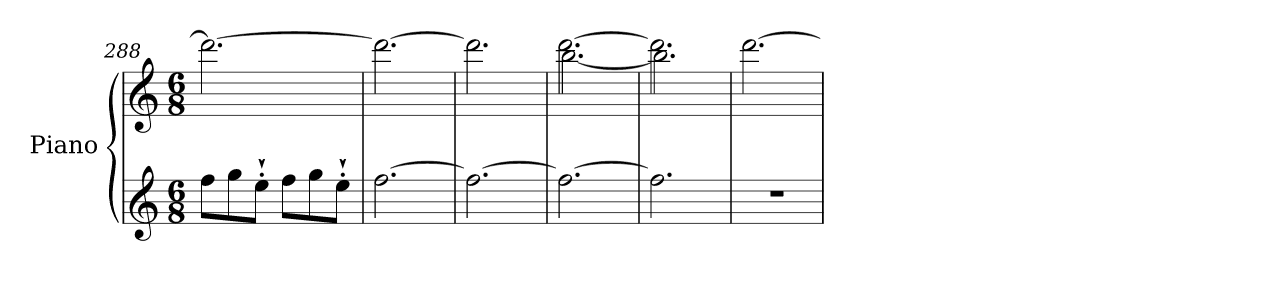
**kern	**kern
*part1	*part1
*staff2	*staff1
*I"Piano	*
*I'Pno.	*
!!LO:LB:g=z
*clefG2	*clefG2
*k[]	*k[]
*M6/8	*M6/8
=288	=288
8ff\L	2.ddd\_
8gg\	.
8ee'`\J	.
8ff\L	.
8gg\	.
8ee'`\J	.
=289	=289
[2.ff\	2.ddd\_
=290	=290
2.ff\_	2.ddd\]
=291	=291
*	*^
2.ff\_	[2.ddd\	[2.bb\
=292	=292	=292
2.ff\]	2.ddd\]	2.bb\]
*	*v	*v
=293	=293
2.r	[2.ddd\
=	=
*-	*-
